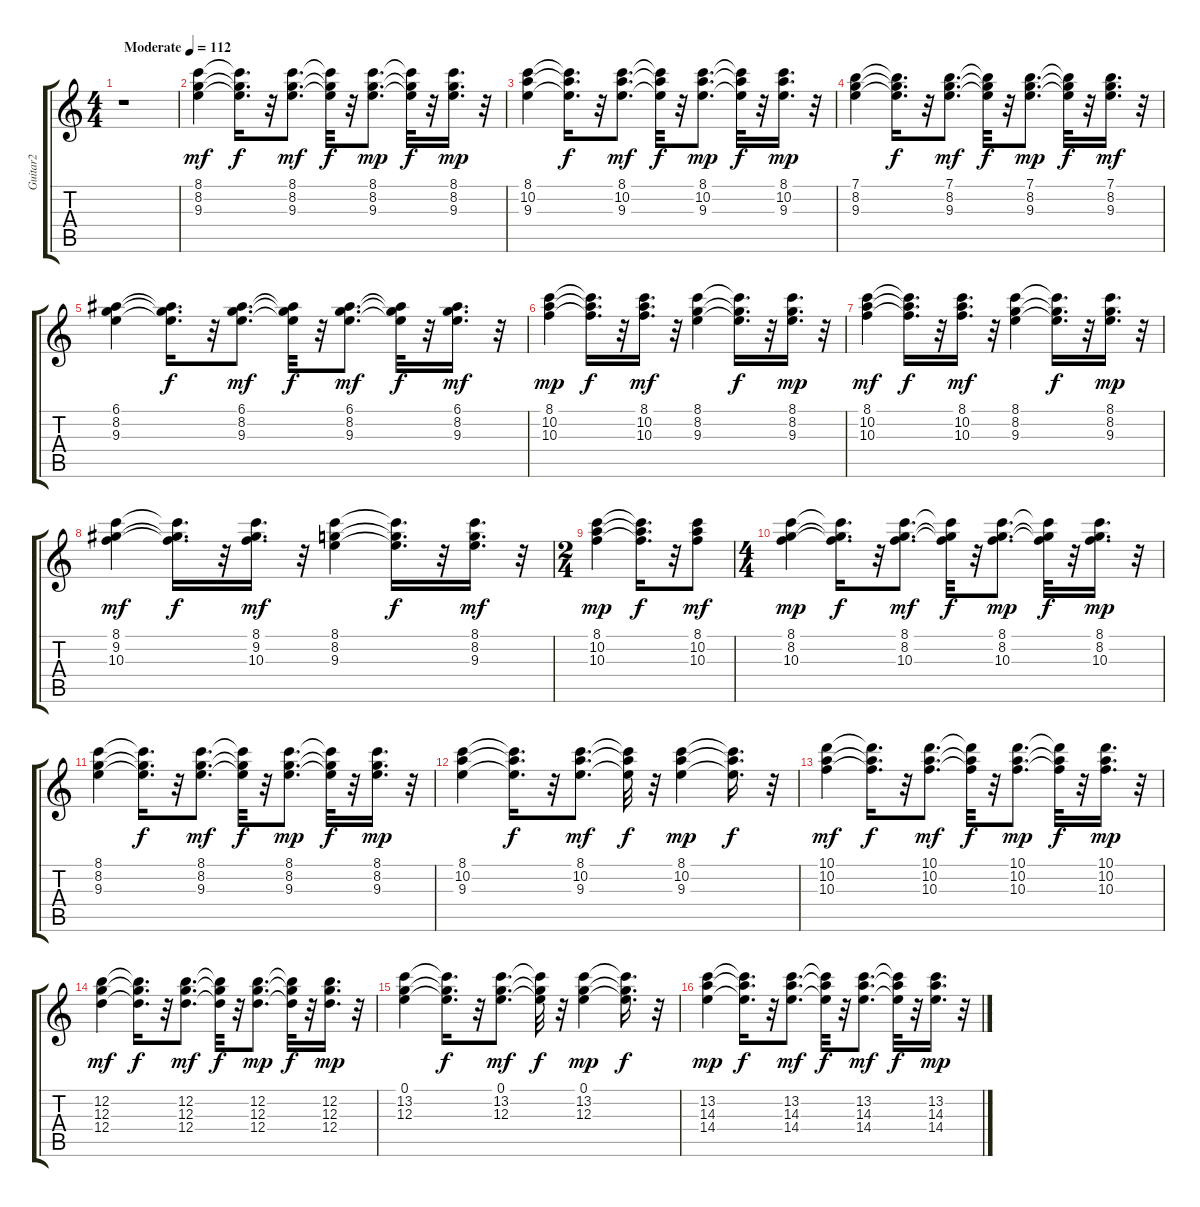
\track ("Guitar2" "Guitar2") {instrument acousticguitarsteel}
\staff {score tabs}
\tuning (E4 B3 G3 D3 A2 E2) {hide}
\ts (4 4)
\tempo (112 "Moderate")
\clef g2
\ks c
r.1{dy mf instrument acousticguitarsteel} |
(8.1 8.2 9.3).4 (8.1{t} 8.2{t} 9.3{t}).16{d dy f} r.32 (8.1 8.2 9.3).8{d dy mf} (8.1{t} 8.2{t} 9.3{t}).32{dy f} r.32 (8.1 8.2 9.3).8{d dy mp} (8.1{t} 8.2{t} 9.3{t}).32{dy f} r.32 (8.1 8.2 9.3).16{d dy mp} r.32 |
(8.1 10.2 9.3).4 (8.1{t} 10.2{t} 9.3{t}).16{d dy f} r.32 (8.1 10.2 9.3).8{d dy mf} (8.1{t} 10.2{t} 9.3{t}).32{dy f} r.32 (8.1 10.2 9.3).8{d dy mp} (8.1{t} 10.2{t} 9.3{t}).32{dy f} r.32 (8.1 10.2 9.3).16{d dy mp} r.32 |
(7.1 8.2 9.3).4 (7.1{t} 8.2{t} 9.3{t}).16{d dy f} r.32 (7.1 8.2 9.3).8{d dy mf} (7.1{t} 8.2{t} 9.3{t}).32{dy f} r.32 (7.1 8.2 9.3).8{d dy mp} (7.1{t} 8.2{t} 9.3{t}).32{dy f} r.32 (7.1 8.2 9.3).16{d dy mf} r.32 |
(6.1 8.2 9.3).4 (6.1{t} 8.2{t} 9.3{t}).16{d dy f} r.32 (6.1 8.2 9.3).8{d dy mf} (6.1{t} 8.2{t} 9.3{t}).32{dy f} r.32 (6.1 8.2 9.3).8{d dy mf} (6.1{t} 8.2{t} 9.3{t}).32{dy f} r.32 (6.1 8.2 9.3).16{d dy mf} r.32 |
(8.1 10.2 10.3).4{dy mp} (8.1{t} 10.2{t} 10.3{t}).16{d dy f} r.32 (8.1 10.2 10.3).16{d dy mf} r.32 (8.1 8.2 9.3).4 (8.1{t} 8.2{t} 9.3{t}).16{d dy f} r.32 (8.1 8.2 9.3).16{d dy mp} r.32 |
(8.1 10.2 10.3).4{dy mf} (8.1{t} 10.2{t} 10.3{t}).16{d dy f} r.32 (8.1 10.2 10.3).16{d dy mf} r.32 (8.1 8.2 9.3).4 (8.1{t} 8.2{t} 9.3{t}).16{d dy f} r.32 (8.1 8.2 9.3).16{d dy mp} r.32 |
(8.1 9.2 10.3).4{dy mf} (8.1{t} 9.2{t} 10.3{t}).16{d dy f} r.32 (8.1 9.2 10.3).16{d dy mf} r.32 (8.1 8.2 9.3).4 (8.1{t} 8.2{t} 9.3{t}).16{d dy f} r.32 (8.1 8.2 9.3).16{d dy mf} r.32 |
\ts (2 4)
(8.1 10.2 10.3).4{dy mp} (8.1{t} 10.2{t} 10.3{t}).16{d dy f} r.32 (8.1 10.2 10.3).8{dy mf} |
\ts (4 4)
(8.1 8.2 10.3).4{dy mp} (8.1{t} 8.2{t} 10.3{t}).16{d dy f} r.32 (8.1 8.2 10.3).8{d dy mf} (8.1{t} 8.2{t} 10.3{t}).32{dy f} r.32 (8.1 8.2 10.3).8{d dy mp} (8.1{t} 8.2{t} 10.3{t}).32{dy f} r.32 (8.1 8.2 10.3).16{d dy mp} r.32 |
(8.1 8.2 9.3).4 (8.1{t} 8.2{t} 9.3{t}).16{d dy f} r.32 (8.1 8.2 9.3).8{d dy mf} (8.1{t} 8.2{t} 9.3{t}).32{dy f} r.32 (8.1 8.2 9.3).8{d dy mp} (8.1{t} 8.2{t} 9.3{t}).32{dy f} r.32 (8.1 8.2 9.3).16{d dy mp} r.32 |
(8.1 10.2 9.3).4 (8.1{t} 10.2{t} 9.3{t}).16{d dy f} r.32 (8.1 10.2 9.3).8{d dy mf} (8.1{t} 10.2{t} 9.3{t}).32{dy f} r.32 (8.1 10.2 9.3).4{dy mp} (8.1{t} 10.2{t} 9.3{t}).16{d dy f} r.32 |
(10.1 10.2 10.3).4{dy mf} (10.1{t} 10.2{t} 10.3{t}).16{d dy f} r.32 (10.1 10.2 10.3).8{d dy mf} (10.1{t} 10.2{t} 10.3{t}).32{dy f} r.32 (10.1 10.2 10.3).8{d dy mp} (10.1{t} 10.2{t} 10.3{t}).32{dy f} r.32 (10.1 10.2 10.3).16{d dy mp} r.32 |
(12.2 12.3 12.4).4{dy mf} (12.2{t} 12.3{t} 12.4{t}).16{d dy f} r.32 (12.2 12.3 12.4).8{d dy mf} (12.2{t} 12.3{t} 12.4{t}).32{dy f} r.32 (12.2 12.3 12.4).8{d dy mp} (12.2{t} 12.3{t} 12.4{t}).32{dy f} r.32 (12.2 12.3 12.4).16{d dy mp} r.32 |
(0.1 13.2 12.3).4 (0.1{t} 13.2{t} 12.3{t}).16{d dy f} r.32 (0.1 13.2 12.3).8{d dy mf} (0.1{t} 13.2{t} 12.3{t}).32{dy f} r.32 (0.1 13.2 12.3).4{dy mp} (0.1{t} 13.2{t} 12.3{t}).16{d dy f} r.32 |
(13.2 14.3 14.4).4{dy mp} (13.2{t} 14.3{t} 14.4{t}).16{d dy f} r.32 (13.2 14.3 14.4).8{d dy mf} (13.2{t} 14.3{t} 14.4{t}).32{dy f} r.32 (13.2 14.3 14.4).8{d dy mf} (13.2{t} 14.3{t} 14.4{t}).32{dy f} r.32 (13.2 14.3 14.4).16{d dy mp} r.32
